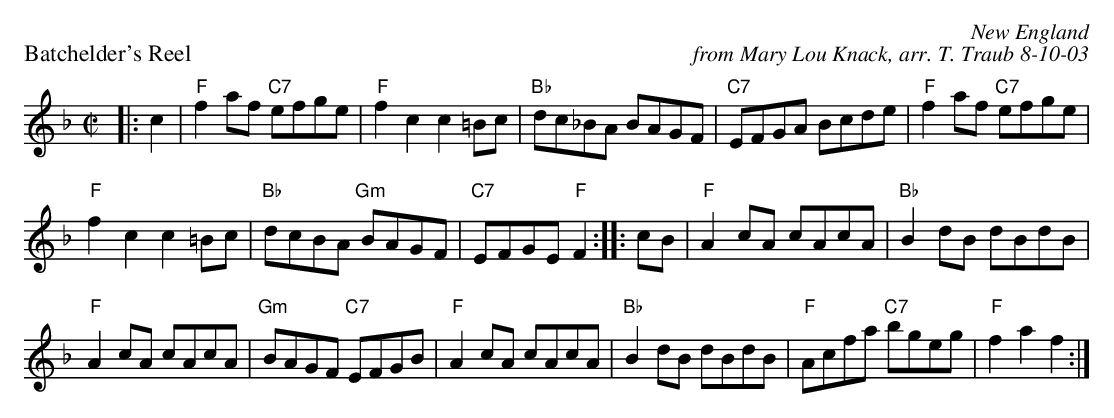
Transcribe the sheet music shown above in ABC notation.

X:1
P: Batchelder's Reel
C: New England
C: from Mary Lou Knack, arr. T. Traub 8-10-03
M: C|
K: F
|: c2| "F"f2af "C7"efge| "F"f2c2 c2=Bc| "Bb"dc_BA BAGF| "C7"EFGA Bcde|"F"f2af "C7"efge|
"F"f2c2 c2=Bc| "Bb"dcBA "Gm"BAGF| "C7"EFGE "F"F2 :||: cB |"F"A2cA cAcA| "Bb"B2dB dBdB|
"F"A2cA cAcA| "Gm"BAGF "C7"EFGB|"F"A2cA cAcA| "Bb"B2dB dBdB| "F"Acfa "C7"bgeg| "F"f2 a2 f2 :|
